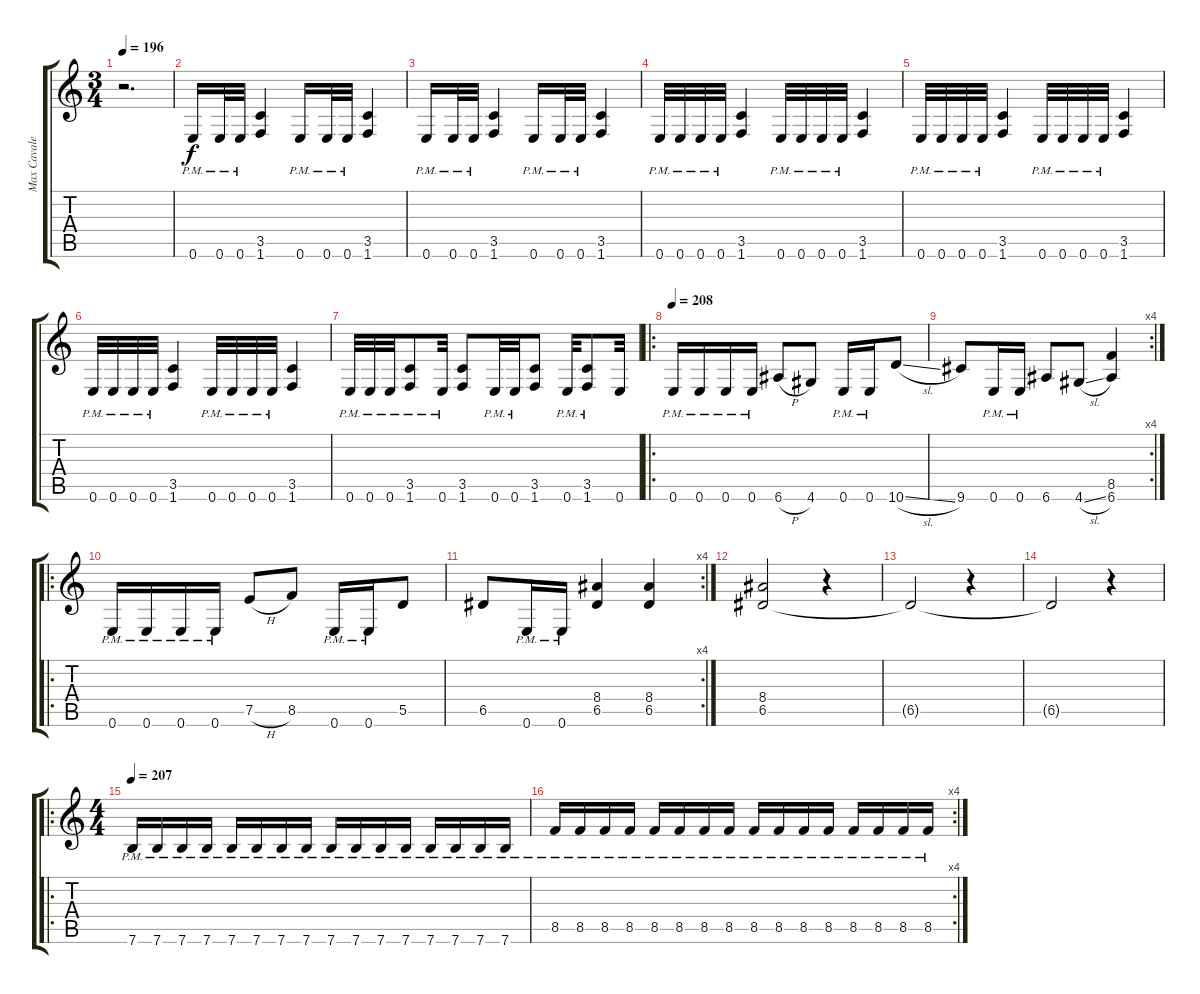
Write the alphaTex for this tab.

\track ("Max Cavalera" "Max Cavale") {solo instrument distortionguitar}
\staff {score tabs}
\tuning (E4 B3 G3 D3 A2 E2) {hide}
\ts (3 4)
\tempo 196
\clef g2
\ks c
r.2{d dy f instrument distortionguitar} |
0.6{pm}.16 0.6{pm}.32 0.6{pm}.32 (3.5 1.6).4 0.6{pm}.16 0.6{pm}.32 0.6{pm}.32 (3.5 1.6).4 |
0.6{pm}.16 0.6{pm}.32 0.6{pm}.32 (3.5 1.6).4 0.6{pm}.16 0.6{pm}.32 0.6{pm}.32 (3.5 1.6).4 |
0.6{pm}.32 0.6{pm}.32 0.6{pm}.32 0.6{pm}.32 (3.5 1.6).4 0.6{pm}.32 0.6{pm}.32 0.6{pm}.32 0.6{pm}.32 (3.5 1.6).4 |
0.6{pm}.32 0.6{pm}.32 0.6{pm}.32 0.6{pm}.32 (3.5 1.6).4 0.6{pm}.32 0.6{pm}.32 0.6{pm}.32 0.6{pm}.32 (3.5 1.6).4 |
0.6{pm}.32 0.6{pm}.32 0.6{pm}.32 0.6{pm}.32 (3.5 1.6).4 0.6{pm}.32 0.6{pm}.32 0.6{pm}.32 0.6{pm}.32 (3.5 1.6).4 |
0.6{pm}.32 0.6{pm}.32 0.6{pm}.32 (3.5 1.6{pm}).8 0.6{pm}.32 (3.5 1.6).8 0.6{pm}.32 0.6{pm}.32 (3.5 1.6).8 0.6{pm}.32 (3.5 1.6{pm}).8 0.6.32 |
\ro
\tempo 208
0.6{pm}.16 0.6{pm}.16 0.6{pm}.16 0.6{pm}.16 6.6{h}.8 4.6.8 0.6{pm}.16 0.6{pm}.16 10.6{sl}.8 |
\rc 4
9.6.8 0.6{pm}.16 0.6{pm}.16 6.6.8 4.6{sl}.8 (8.5 6.6).4 |
\ro
0.6{pm}.16 0.6{pm}.16 0.6{pm}.16 0.6{pm}.16 7.5{h}.8 8.5.8 0.6{pm}.16 0.6{pm}.16 5.5.8 |
\rc 4
6.5.8 0.6{pm}.16 0.6{pm}.16 (8.4 6.5).4 (8.4 6.5).4 |
(8.4 6.5).2 r.4 |
6.5{t}.2 r.4 |
6.5{t}.2 r.4 |
\ro
\ts (4 4)
\tempo 207
7.6{pm}.16 7.6{pm}.16 7.6{pm}.16 7.6{pm}.16 7.6{pm}.16 7.6{pm}.16 7.6{pm}.16 7.6{pm}.16 7.6{pm}.16 7.6{pm}.16 7.6{pm}.16 7.6{pm}.16 7.6{pm}.16 7.6{pm}.16 7.6{pm}.16 7.6{pm}.16 |
\rc 4
8.5{pm}.16 8.5{pm}.16 8.5{pm}.16 8.5{pm}.16 8.5{pm}.16 8.5{pm}.16 8.5{pm}.16 8.5{pm}.16 8.5{pm}.16 8.5{pm}.16 8.5{pm}.16 8.5{pm}.16 8.5{pm}.16 8.5{pm}.16 8.5{pm}.16 8.5{pm}.16
